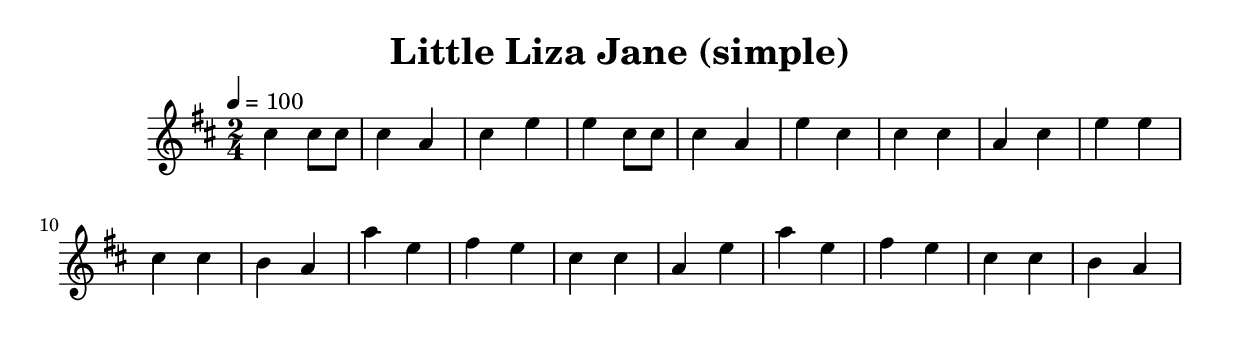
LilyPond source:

\version "2.16.2"

\header {
  title = "Little Liza Jane (simple)"
  }

song = \relative c'' {
  \key c \major
  \time 2/4
  \tempo 4 = 100
  b b8 b8 b4 g4 b d d
  b8 b8 b4 g d'
  b b b g b d d
  b b a g
  g' d e d b b g d'
  g  d e d b b a g
}

\score {
  \new Staff <<
  \transpose g a { \song }
  >>
  %% \midi {}
}